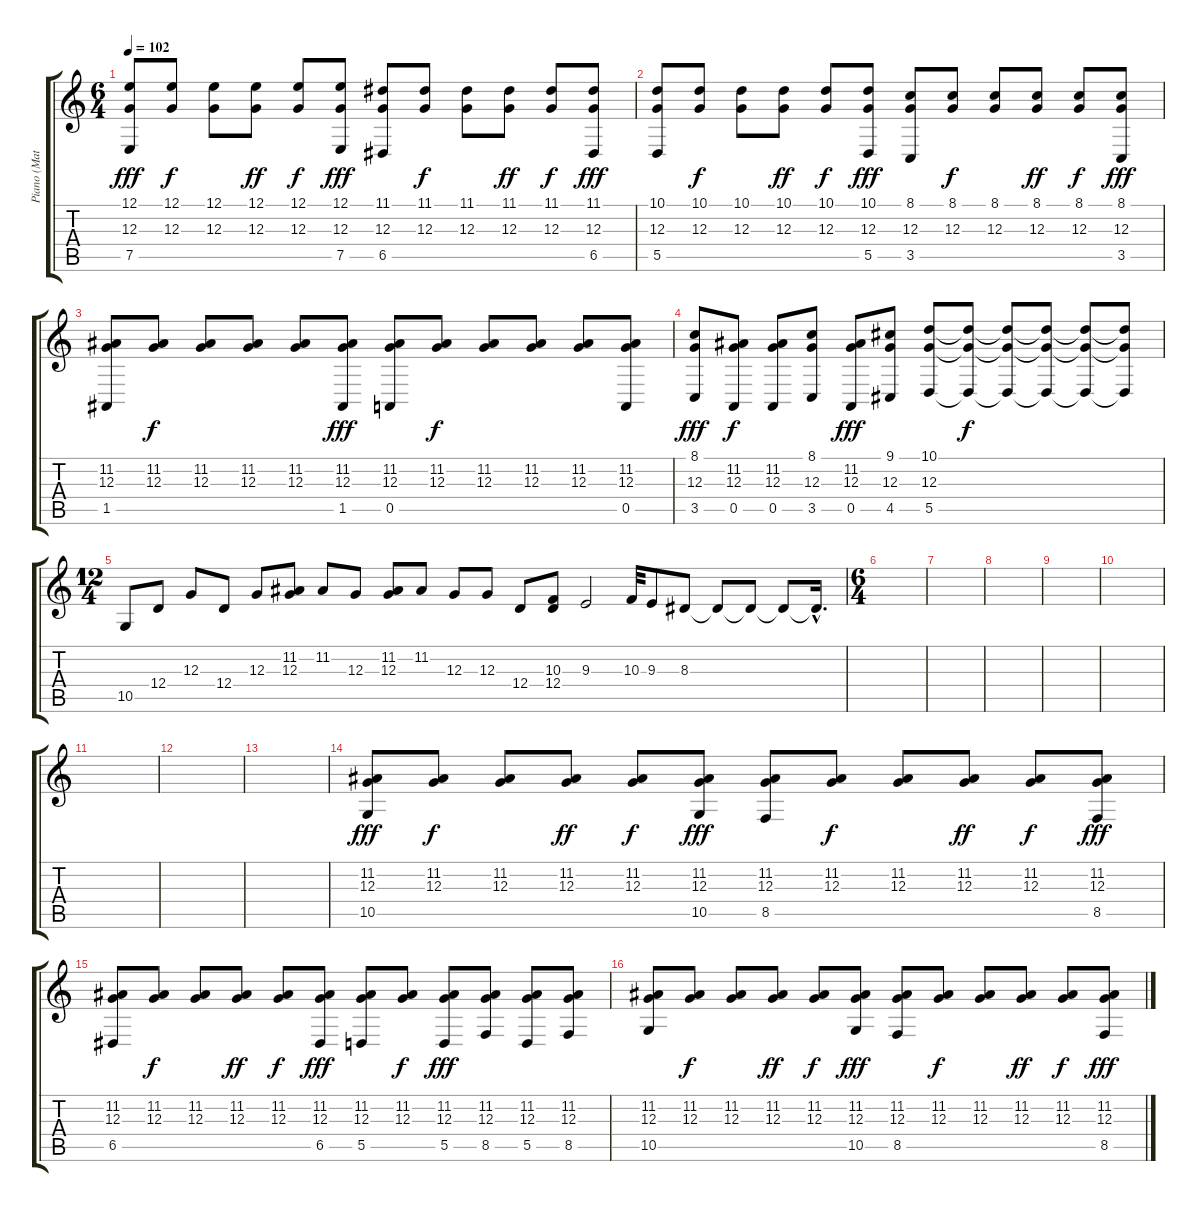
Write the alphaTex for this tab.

\track ("Piano (Matt)" "Piano (Mat") {instrument acousticgrandpiano}
\staff {score tabs}
\tuning (E4 B3 G3 D3 A2 E2) {hide}
\ts (6 4)
\tempo 102
\clef g2
\ks c
(12.1 12.3 7.5).8{dy fff} (12.1 12.3).8{dy f} (12.1 12.3).8 (12.1 12.3).8{dy ff} (12.1 12.3).8{dy f} (12.1 12.3 7.5).8{dy fff} (11.1 12.3 6.5).8 (11.1 12.3).8{dy f} (11.1 12.3).8 (11.1 12.3).8{dy ff} (11.1 12.3).8{dy f} (11.1 12.3 6.5).8{dy fff} |
(10.1 12.3 5.5).8 (10.1 12.3).8{dy f} (10.1 12.3).8 (10.1 12.3).8{dy ff} (10.1 12.3).8{dy f} (10.1 12.3 5.5).8{dy fff} (8.1 12.3 3.5).8 (8.1 12.3).8{dy f} (8.1 12.3).8 (8.1 12.3).8{dy ff} (8.1 12.3).8{dy f} (8.1 12.3 3.5).8{dy fff} |
(11.2 12.3 1.5).8 (11.2 12.3).8{dy f} (11.2 12.3).8 (11.2 12.3).8 (11.2 12.3).8 (11.2 12.3 1.5).8{dy fff} (11.2 12.3 0.5).8 (11.2 12.3).8{dy f} (11.2 12.3).8 (11.2 12.3).8 (11.2 12.3).8 (11.2 12.3 0.5).8 |
(8.1 12.3 3.5).8{dy fff} (11.2 12.3 0.5).8{dy f} (11.2 12.3 0.5).8 (8.1 12.3 3.5).8 (11.2 12.3 0.5).8{dy fff} (9.1 12.3 4.5).8 (10.1 12.3 5.5).8 (10.1{t} 12.3{t} 5.5{t}).8{dy f} (10.1{t} 12.3{t} 5.5{t}).8 (10.1{t} 12.3{t} 5.5{t}).8 (10.1{t} 12.3{t} 5.5{t}).8 (10.1{t} 12.3{t} 5.5{t}).8 |
\ts (12 4)
10.5.8 12.4.8 12.3.8 12.4.8 12.3.8 (11.2 12.3).8 11.2.8 12.3.8 (11.2 12.3).8 11.2.8 12.3.8 12.3.8 12.4.8 (10.3 12.4).8 9.3.2 10.3.32 9.3.8 8.3.8 8.3{t}.8 8.3{t}.8 8.3{t}.8 8.3{hac t}.16{d} |
\ts (6 4)
|
|
|
|
|
|
|
|
(11.2 12.3 10.5).8{dy fff} (11.2 12.3).8{dy f} (11.2 12.3).8 (11.2 12.3).8{dy ff} (11.2 12.3).8{dy f} (11.2 12.3 10.5).8{dy fff} (11.2 12.3 8.5).8 (11.2 12.3).8{dy f} (11.2 12.3).8 (11.2 12.3).8{dy ff} (11.2 12.3).8{dy f} (11.2 12.3 8.5).8{dy fff} |
(11.2 12.3 6.5).8 (11.2 12.3).8{dy f} (11.2 12.3).8 (11.2 12.3).8{dy ff} (11.2 12.3).8{dy f} (11.2 12.3 6.5).8{dy fff} (11.2 12.3 5.5).8 (11.2 12.3).8{dy f} (11.2 12.3 5.5).8{dy fff} (11.2 12.3 8.5).8 (11.2 12.3 5.5).8 (11.2 12.3 8.5).8 |
(11.2 12.3 10.5).8 (11.2 12.3).8{dy f} (11.2 12.3).8 (11.2 12.3).8{dy ff} (11.2 12.3).8{dy f} (11.2 12.3 10.5).8{dy fff} (11.2 12.3 8.5).8 (11.2 12.3).8{dy f} (11.2 12.3).8 (11.2 12.3).8{dy ff} (11.2 12.3).8{dy f} (11.2 12.3 8.5).8{dy fff}
